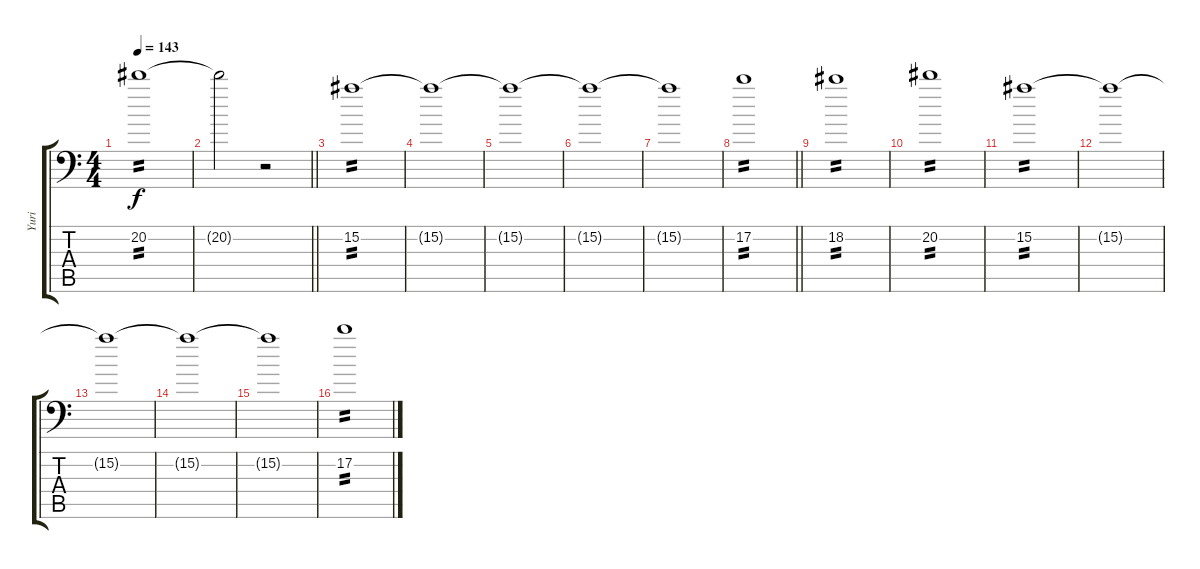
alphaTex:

\track ("Yuri" "Yuri") {instrument distortionguitar}
\staff {score tabs}
\tuning (C4 G3 Eb3 Bb2 F2 Bb1) {hide}
\ts (4 4)
\tempo 143
\clef f4
\ks c
20.2.1{tp 2 dy f volume 0} |
\barLineRight lightlight
20.2{t}.2 r.2 |
\section ("" "")
15.2.1{tp 2 volume 13} |
15.2{t}.1 |
15.2{t}.1 |
15.2{t}.1 |
15.2{t}.1 |
\barLineRight lightlight
17.2.1{tp 2} |
18.2.1{tp 2} |
20.2.1{tp 2} |
15.2.1{tp 2} |
15.2{t}.1 |
15.2{t}.1 |
15.2{t}.1 |
15.2{t}.1 |
17.2.1{tp 2}
